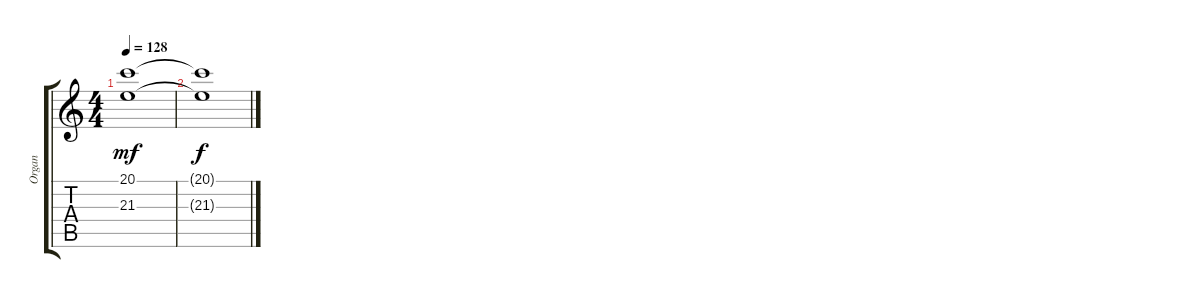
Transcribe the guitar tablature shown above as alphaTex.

\track ("Organ    " "Organ    ") {instrument percussiveorgan}
\staff {score tabs}
\tuning (E4 B3 G3 D3 A2 E2) {hide}
\ts (4 4)
\tempo 128
\clef g2
\ks c
(20.1 21.3).1{dy mf volume 1} |
(20.1{t} 21.3{t}).1{dy f}
